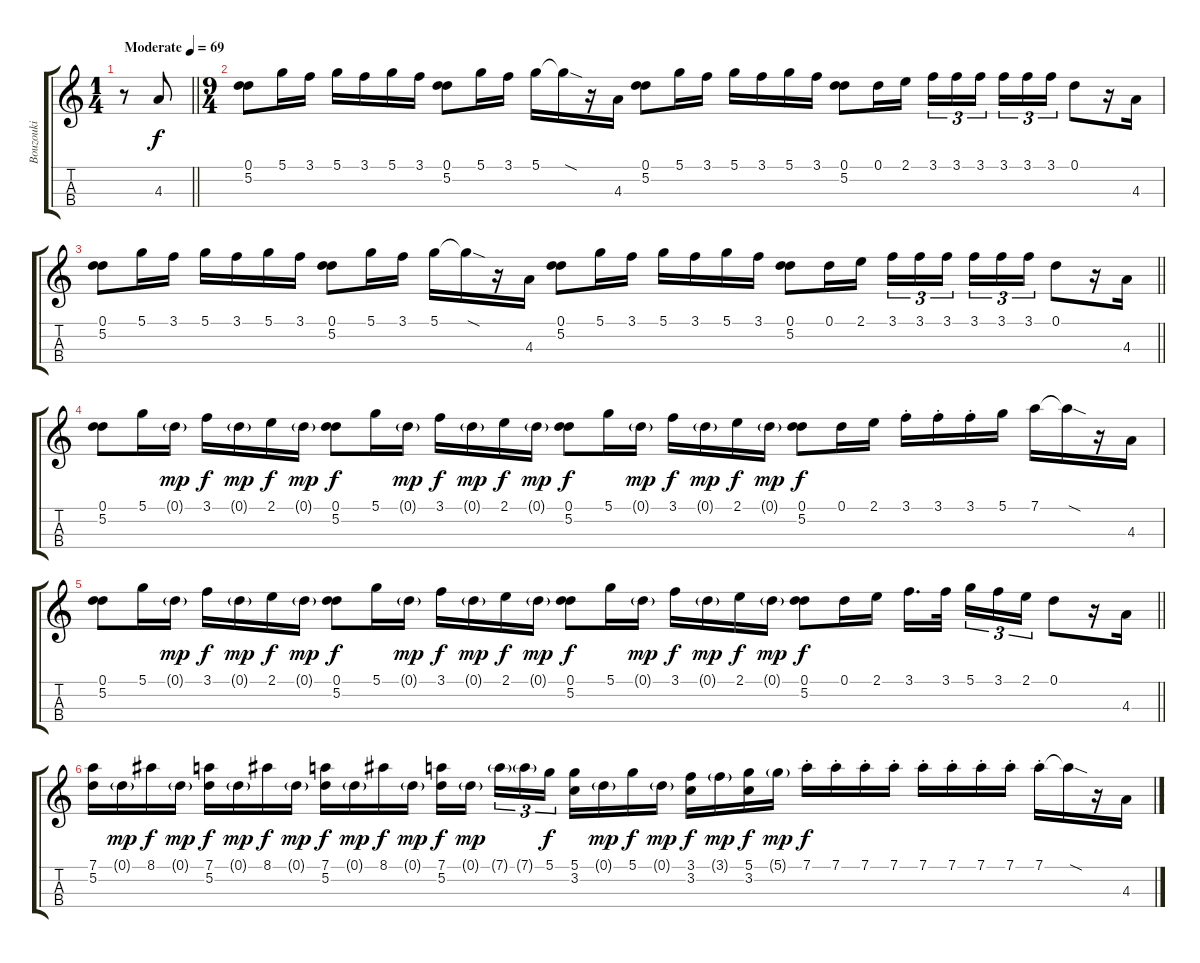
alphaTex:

\track ("Bouzouki" "Bouzouki") {solo instrument acousticguitarsteel}
\staff {score tabs}
\tuning (D4 A3 F3 C3) {hide}
\ts (1 4)
\tempo (69 "Moderate")
\clef g2
\barLineRight lightlight
\ks c
r.8{dy f instrument acousticguitarsteel} 4.3.8 |
\ts (9 4)
(0.1 5.2).8 5.1.16 3.1.16 5.1.16 3.1.16 5.1.16 3.1.16 (0.1 5.2).8 5.1.16 3.1.16 5.1.16 5.1{sod t}.16 r.16 4.3.16 (0.1 5.2).8 5.1.16 3.1.16 5.1.16 3.1.16 5.1.16 3.1.16 (0.1 5.2).8 0.1.16 2.1.16{beam splitsecondary} 3.1.16{tu (3 2)} 3.1.16{tu (3 2)} 3.1.16{tu (3 2) beam splitsecondary} 3.1.16{tu (3 2)} 3.1.16{tu (3 2)} 3.1.16{tu (3 2)} 0.1.8 r.16 4.3.16 |
\barLineRight lightlight
(0.1 5.2).8 5.1.16 3.1.16 5.1.16 3.1.16 5.1.16 3.1.16 (0.1 5.2).8 5.1.16 3.1.16 5.1.16 5.1{sod t}.16 r.16 4.3.16 (0.1 5.2).8 5.1.16 3.1.16 5.1.16 3.1.16 5.1.16 3.1.16 (0.1 5.2).8 0.1.16 2.1.16{beam splitsecondary} 3.1.16{tu (3 2)} 3.1.16{tu (3 2)} 3.1.16{tu (3 2) beam splitsecondary} 3.1.16{tu (3 2)} 3.1.16{tu (3 2)} 3.1.16{tu (3 2)} 0.1.8 r.16 4.3.16 |
(0.1 5.2).8 5.1.16 0.1{g}.16{dy mp} 3.1.16{dy f} 0.1{g}.16{dy mp} 2.1.16{dy f} 0.1{g}.16{dy mp} (0.1 5.2).8{dy f} 5.1.16 0.1{g}.16{dy mp} 3.1.16{dy f} 0.1{g}.16{dy mp} 2.1.16{dy f} 0.1{g}.16{dy mp} (0.1 5.2).8{dy f} 5.1.16 0.1{g}.16{dy mp} 3.1.16{dy f} 0.1{g}.16{dy mp} 2.1.16{dy f} 0.1{g}.16{dy mp} (0.1 5.2).8{dy f} 0.1.16 2.1.16 3.1{st}.16 3.1{st}.16 3.1{st}.16 5.1.16 7.1.16 7.1{sod t}.16 r.16 4.3.16 |
\barLineRight lightlight
(0.1 5.2).8 5.1.16 0.1{g}.16{dy mp} 3.1.16{dy f} 0.1{g}.16{dy mp} 2.1.16{dy f} 0.1{g}.16{dy mp} (0.1 5.2).8{dy f} 5.1.16 0.1{g}.16{dy mp} 3.1.16{dy f} 0.1{g}.16{dy mp} 2.1.16{dy f} 0.1{g}.16{dy mp} (0.1 5.2).8{dy f} 5.1.16 0.1{g}.16{dy mp} 3.1.16{dy f} 0.1{g}.16{dy mp} 2.1.16{dy f} 0.1{g}.16{dy mp} (0.1 5.2).8{dy f} 0.1.16 2.1.16 3.1.16{d} 3.1.32{beam splitsecondary} 5.1.16{tu (3 2)} 3.1.16{tu (3 2)} 2.1.16{tu (3 2)} 0.1.8 r.16 4.3.16 |
(7.1 5.2).16 0.1{g}.16{dy mp} 8.1.16{dy f} 0.1{g}.16{dy mp} (7.1 5.2).16{dy f} 0.1{g}.16{dy mp} 8.1.16{dy f} 0.1{g}.16{dy mp} (7.1 5.2).16{dy f} 0.1{g}.16{dy mp} 8.1.16{dy f} 0.1{g}.16{dy mp} (7.1 5.2).16{dy f} 0.1{g}.16{dy mp beam splitsecondary} 7.1{g}.16{tu (3 2)} 7.1{g}.16{tu (3 2)} 5.1.16{tu (3 2) dy f beam splitsecondary} (5.1 3.2).16 0.1{g}.16{dy mp} 5.1.16{dy f} 0.1{g}.16{dy mp} (3.1 3.2).16{dy f} 3.1{g}.16{dy mp} (5.1 3.2).16{dy f} 5.1{g}.16{dy mp} 7.1{st}.16{dy f} 7.1{st}.16 7.1{st}.16 7.1{st}.16 7.1{st}.16 7.1{st}.16 7.1{st}.16 7.1{st}.16 7.1{st}.16 7.1{sod t}.16 r.16 4.3.16
